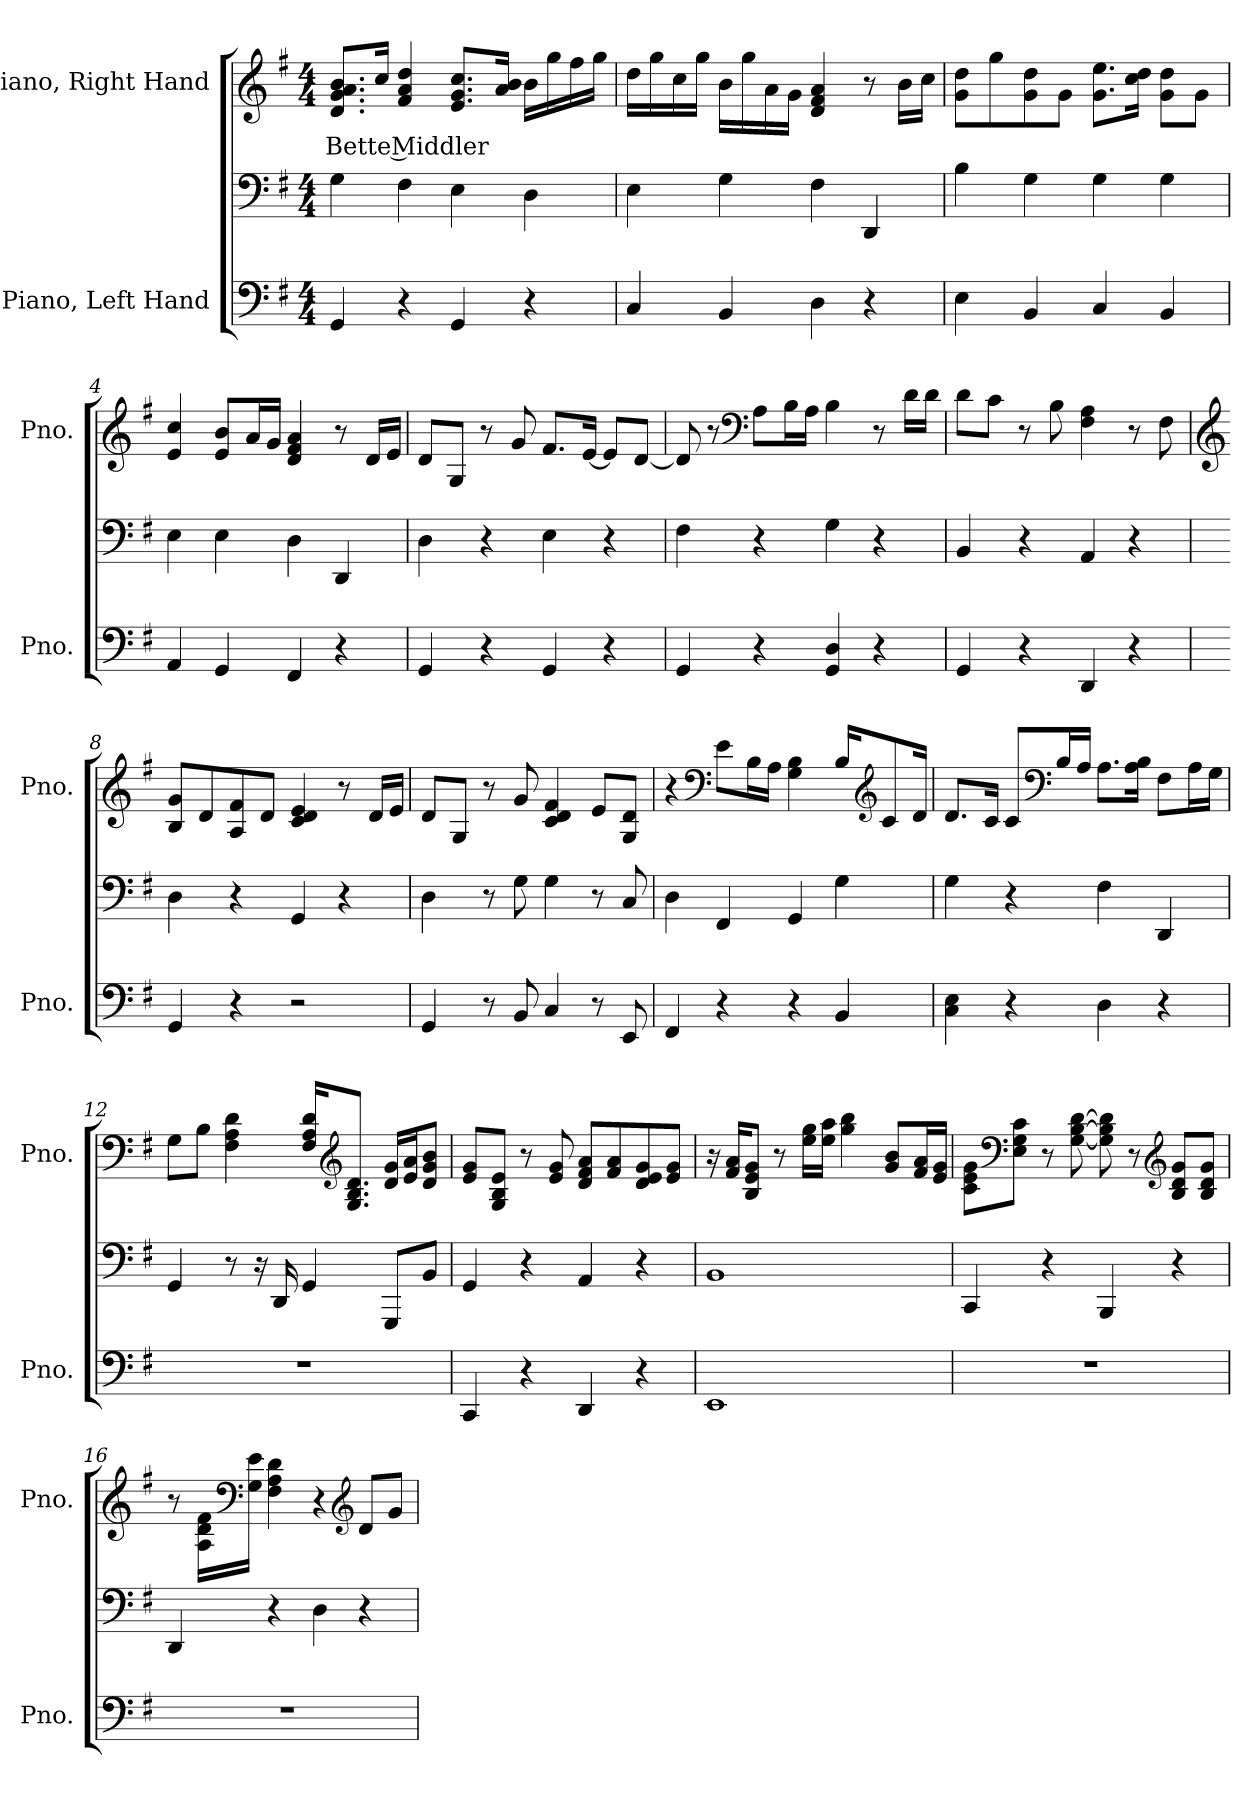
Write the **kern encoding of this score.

**kern	**kern	**kern	**text
*part2	*part2	*part1	*part1
*staff3	*staff2	*staff1	*staff1
*I"Piano, Left Hand	*	*I"Piano, Right Hand	*
*I'Pno.	*	*I'Pno.	*
*clefF4	*clefF4	*clefG2	*
*k[f#]	*k[f#]	*k[f#]	*
*M4/4	*M4/4	*M4/4	*
*MM69	*MM69	*MM69	*
=1	=1	=1	=1
!	!	!	!LO:LY:b
4GG/	4G\	8.d/ 8.g/ 8.a/ 8.b/L	Bette Middler
.	.	16cc/Jk	.
4r	4F#\	4f#/ 4a/ 4dd/	.
4GG/	4E\	8.e/ 8.g/ 8.cc/L	.
.	.	16a/ 16b/Jk	.
4r	4D\	16b\LL	.
.	.	16gg\	.
.	.	16ff#\	.
.	.	16gg\JJ	.
=2	=2	=2	=2
4C/	4E\	16dd\LL	.
.	.	16gg\	.
.	.	16cc\	.
.	.	16gg\JJ	.
4BB/	4G\	16b\LL	.
.	.	16gg\	.
.	.	16a\	.
.	.	16g\JJ	.
4D\	4F#\	4d/ 4f#/ 4a/	.
4r	4DD/	8r	.
.	.	16b\LL	.
.	.	16cc\JJ	.
!!LO:LB:g=z
=3	=3	=3	=3
4E\	4B\	8g\ 8dd\L	.
.	.	8gg\	.
4BB/	4G\	8g\ 8dd\	.
.	.	8g\J	.
4C/	4G\	8.g\ 8.ee\L	.
.	.	16cc\ 16dd\Jk	.
4BB/	4G\	8g\ 8dd\L	.
.	.	8g\J	.
=4	=4	=4	=4
4AA/	4E\	4e/ 4cc/	.
4GG/	4E\	8e/ 8b/L	.
.	.	16a/L	.
.	.	16g/JJ	.
4FF#/	4D\	4d/ 4f#/ 4a/	.
4r	4DD/	8r	.
.	.	16d/LL	.
.	.	16e/JJ	.
=5	=5	=5	=5
4GG/	4D\	8d/L	.
.	.	8G/J	.
4r	4r	8r	.
.	.	8g/	.
4GG/	4E\	8.f#/L	.
.	.	[16e/Jk	.
4r	4r	8e/L]	.
.	.	[8d/J	.
=6	=6	=6	=6
4GG/	4F#\	8d/]	.
.	.	8r	.
*	*	*clefF4	*
4r	4r	8A\L	.
.	.	16B\L	.
.	.	16A\JJ	.
4GG/ 4D/	4G\	4B\	.
4r	4r	8r	.
.	.	16d\LL	.
.	.	16d\JJ	.
!!LO:LB:g=z
=7	=7	=7	=7
4GG/	4BB/	8d\L	.
.	.	8c\J	.
4r	4r	8r	.
.	.	8B\	.
4DD/	4AA/	4F#\ 4A\	.
4r	4r	8r	.
.	.	8F#\	.
=8	=8	=8	=8
*	*	*clefG2	*
4GG/	4D\	8B/ 8g/L	.
.	.	8d/	.
4r	4r	8A/ 8f#/	.
.	.	8d/J	.
2r	4GG/	4c/ 4d/ 4e/	.
.	4r	8r	.
.	.	16d/LL	.
.	.	16e/JJ	.
=9	=9	=9	=9
4GG/	4D\	8d/L	.
.	.	8G/J	.
8r	8r	8r	.
8BB/	8G\	8g/	.
4C/	4G\	4c/ 4d/ 4f#/	.
8r	8r	8e/L	.
8EE/	8C/	8G/ 8d/J	.
=10	=10	=10	=10
4FF#/	4D\	4r	.
*	*	*clefF4	*
4r	4FF#/	8e\L	.
.	.	16B\L	.
.	.	16A\JJ	.
4r	4GG/	4G\ 4B\	.
4BB/	4G\	16B/KL	.
*	*	*clefG2	*
.	.	8c/	.
.	.	16d/Jk	.
!!LO:LB:g=z
=11	=11	=11	=11
4C\ 4E\	4G\	8.d/L	.
.	.	16c/Jk	.
4r	4r	8c/L	.
*	*	*clefF4	*
.	.	16B/L	.
.	.	16A/JJ	.
4D\	4F#\	8.A\L	.
.	.	16A\ 16B\Jk	.
4r	4DD/	8F#\L	.
.	.	16A\L	.
.	.	16G\JJ	.
=12	=12	=12	=12
1r	4GG/	8G\L	.
.	.	8B\J	.
.	8r	4F#\ 4A\ 4d\	.
.	16r	.	.
.	16DD/	.	.
.	4GG/	16F#/ 16A/ 16d/KL	.
*	*	*clefG2	*
.	.	8.G/ 8.B/ 8.d/J	.
.	8GGG/L	16d/ 16g/LL	.
.	.	16e/ 16a/J	.
.	8BB/J	8d/ 8g/ 8b/J	.
=13	=13	=13	=13
4CC/	4GG/	8e/ 8g/L	.
.	.	8G/ 8B/ 8e/J	.
4r	4r	8r	.
.	.	8e/ 8g/	.
4DD/	4AA/	8d/ 8f#/ 8a/L	.
.	.	8f#/ 8a/	.
4r	4r	8d/ 8e/ 8g/	.
.	.	8e/ 8g/J	.
!!LO:PB:g=z
=14	=14	=14	=14
1EE	1BB	16r	.
.	.	16f#/ 16a/KL	.
.	.	8B/ 8e/ 8g/J	.
.	.	8r	.
.	.	16ee\ 16gg\LL	.
.	.	16ee\ 16aa\JJ	.
.	.	4gg\ 4bb\	.
.	.	8g/ 8b/L	.
.	.	16f#/ 16a/L	.
.	.	16e/ 16g/JJ	.
=15	=15	=15	=15
1r	4CC/	8c\ 8e\ 8g\L	.
*	*	*clefF4	*
.	.	8E\ 8G\ 8c\J	.
.	4r	8r	.
.	.	[8G\ [8B\ [8d\	.
.	4BBB/	8G\] 8B\] 8d\]	.
.	.	8r	.
*	*	*clefG2	*
.	4r	8B/ 8d/ 8g/L	.
.	.	8B/ 8d/ 8g/J	.
=16	=16	=16	=16
1r	4DD/	8r	.
.	.	16A\ 16d\ 16f#\LL	.
*	*	*clefF4	*
.	.	16G\ 16e\JJ	.
.	4r	4F#\ 4A\ 4d\	.
.	4D\	4r	.
*	*	*clefG2	*
.	4r	8d/L	.
.	.	8g/J	.
=	=	=	=
*-	*-	*-	*-
